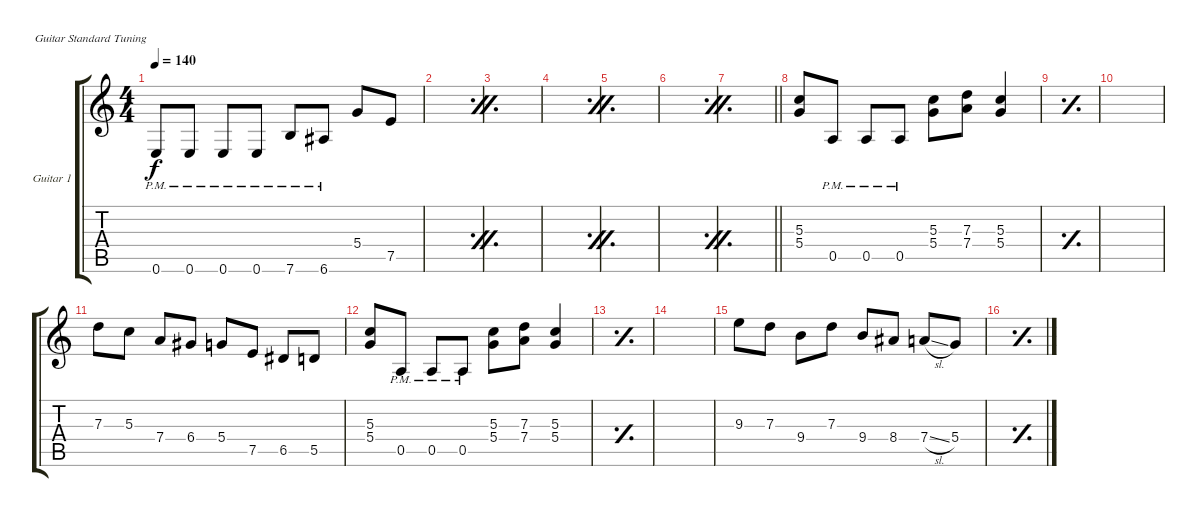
\defaultSystemsLayout 4
\bracketExtendMode groupsimilarinstruments
\firstSystemTrackNameOrientation horizontal
\otherSystemsTrackNameOrientation horizontal
\track ("Guitar 1" "Guitar 1") {instrument distortionguitar}
\staff {score tabs}
\tuning (E4 B3 G3 D3 A2 E2)
\ts (4 4)
\tempo 140
\clef g2
\ks c
0.6{pm}.8{dy f} 0.6{pm}.8 0.6{pm}.8 0.6{pm}.8 7.6{pm}.8 6.6{pm}.8 5.4.8 7.5.8 |
\simile firstofdouble
|
\simile secondofdouble
|
\simile firstofdouble
|
\simile secondofdouble
|
\simile firstofdouble
|
\simile secondofdouble
\barLineRight lightlight
|
\simile none
(5.3 5.4).8 0.5{pm}.8 0.5{pm}.8 0.5{pm}.8 (5.3 5.4).8 (7.3 7.4).8 (5.3 5.4).4 |
\simile simple
|
|
\simile none
7.3.8 5.3.8 7.4.8 6.4.8 5.4.8 7.5.8 6.5.8 5.5.8 |
(5.3 5.4).8 0.5{pm}.8 0.5{pm}.8 0.5{pm}.8 (5.3 5.4).8 (7.3 7.4).8 (5.3 5.4).4 |
\simile simple
|
|
\simile none
9.3.8 7.3.8 9.4.8 7.3.8 9.4.8 8.4.8 7.4{sl}.8 5.4.8 |
\simile simple
